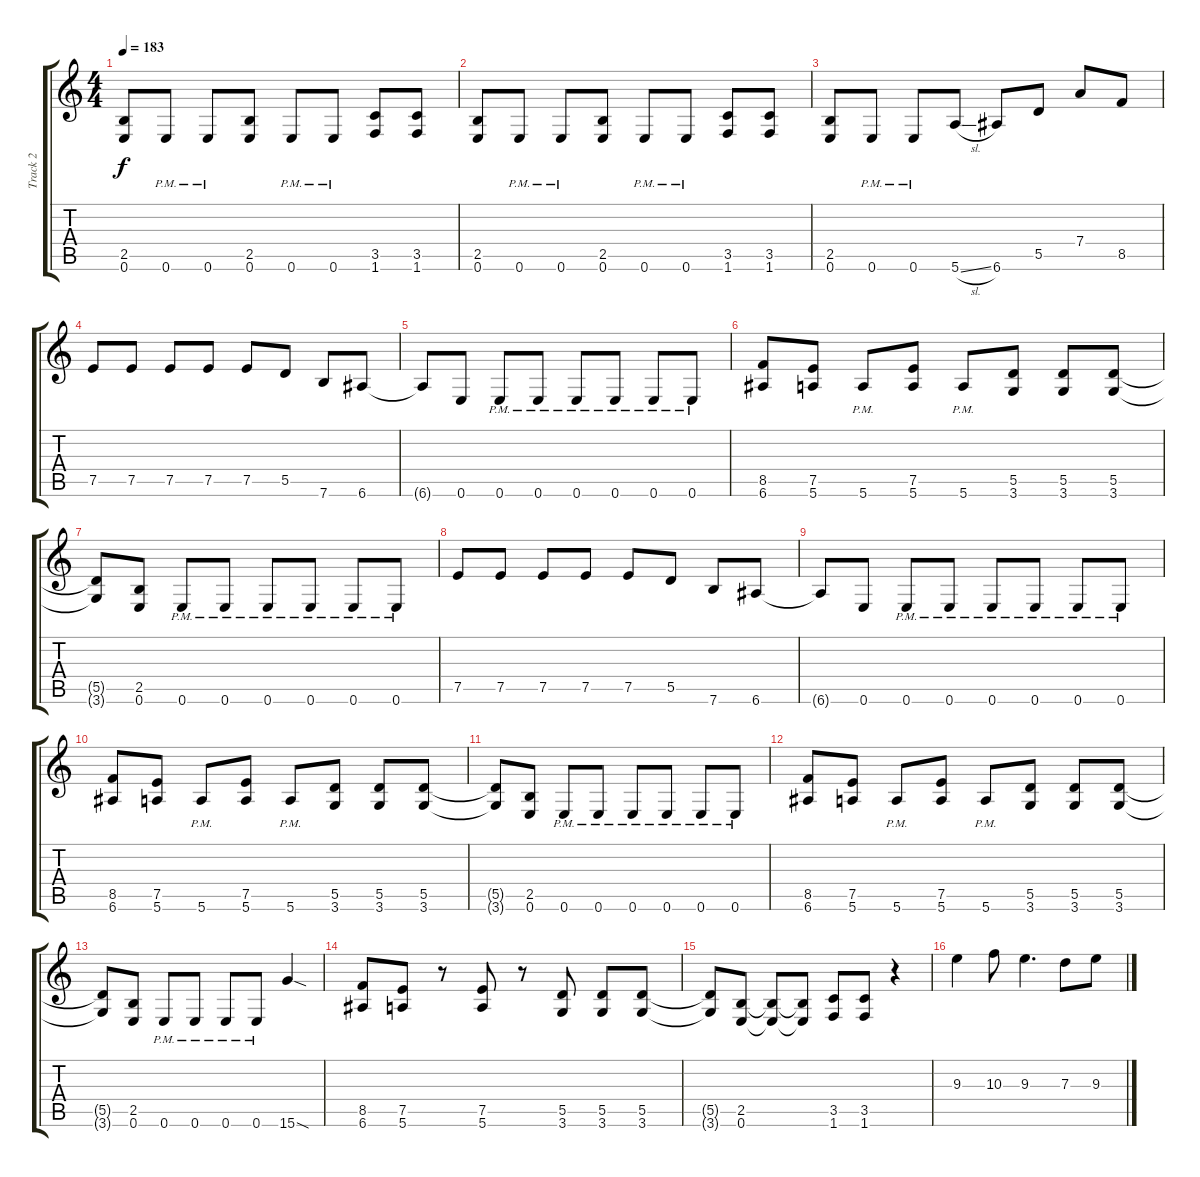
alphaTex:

\track ("Track 2" "Track 2") {instrument overdrivenguitar}
\staff {score tabs}
\tuning (E4 B3 G3 D3 A2 E2) {hide}
\ts (4 4)
\tempo 183
\clef g2
\ks c
(2.5 0.6).8{dy f} 0.6{pm}.8 0.6{pm}.8 (2.5 0.6).8 0.6{pm}.8 0.6{pm}.8 (3.5 1.6).8 (3.5 1.6).8 |
(2.5 0.6).8 0.6{pm}.8 0.6{pm}.8 (2.5 0.6).8 0.6{pm}.8 0.6{pm}.8 (3.5 1.6).8 (3.5 1.6).8 |
(2.5 0.6).8 0.6{pm}.8 0.6{pm}.8 5.6{sl}.8 6.6.8 5.5.8 7.4.8 8.5.8 |
7.5.8 7.5.8 7.5.8 7.5.8 7.5.8 5.5.8 7.6.8 6.6.8 |
6.6{t}.8 0.6.8 0.6{pm}.8 0.6{pm}.8 0.6{pm}.8 0.6{pm}.8 0.6{pm}.8 0.6{pm}.8 |
(8.5 6.6).8 (7.5 5.6).8 5.6{pm}.8 (7.5 5.6).8 5.6{pm}.8 (5.5 3.6).8 (5.5 3.6).8 (5.5 3.6).8 |
(5.5{t} 3.6{t}).8 (2.5 0.6).8 0.6{pm}.8 0.6{pm}.8 0.6{pm}.8 0.6{pm}.8 0.6{pm}.8 0.6{pm}.8 |
7.5.8 7.5.8 7.5.8 7.5.8 7.5.8 5.5.8 7.6.8 6.6.8 |
6.6{t}.8 0.6.8 0.6{pm}.8 0.6{pm}.8 0.6{pm}.8 0.6{pm}.8 0.6{pm}.8 0.6{pm}.8 |
(8.5 6.6).8 (7.5 5.6).8 5.6{pm}.8 (7.5 5.6).8 5.6{pm}.8 (5.5 3.6).8 (5.5 3.6).8 (5.5 3.6).8 |
(5.5{t} 3.6{t}).8 (2.5 0.6).8 0.6{pm}.8 0.6{pm}.8 0.6{pm}.8 0.6{pm}.8 0.6{pm}.8 0.6{pm}.8 |
(8.5 6.6).8 (7.5 5.6).8 5.6{pm}.8 (7.5 5.6).8 5.6{pm}.8 (5.5 3.6).8 (5.5 3.6).8 (5.5 3.6).8 |
(5.5{t} 3.6{t}).8 (2.5 0.6).8 0.6{pm}.8 0.6{pm}.8 0.6{pm}.8 0.6{pm}.8 15.6{sod}.4 |
(8.5 6.6).8 (7.5 5.6).8 r.8 (7.5 5.6).8 r.8 (5.5 3.6).8 (5.5 3.6).8 (5.5 3.6).8 |
(5.5{t} 3.6{t}).8 (2.5 0.6).8 (2.5{t} 0.6{t}).8 (2.5{t} 0.6{t}).8 (3.5 1.6).8 (3.5 1.6).8 r.4 |
9.3.4 10.3.8 9.3.4{d} 7.3.8 9.3.8
